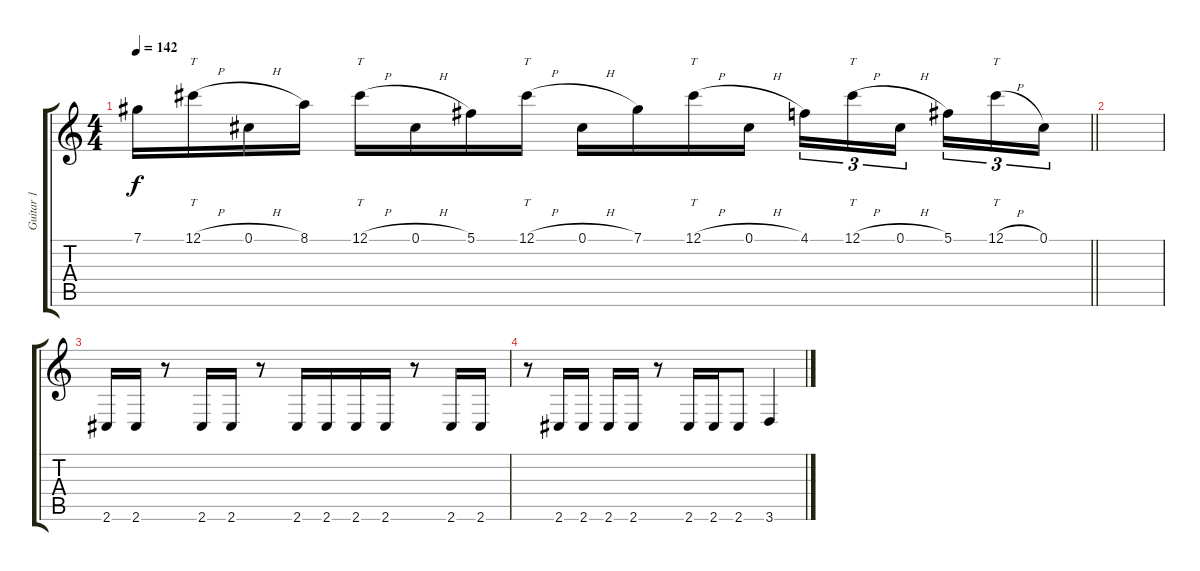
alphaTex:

\track ("Guitar 1" "Guitar 1") {instrument distortionguitar}
\staff {score tabs}
\tuning (Db4 Ab3 E3 B2 Gb2 B1) {hide}
\ts (4 4)
\tempo 142
\clef g2
\barLineRight lightlight
\ks c
7.1.16{dy f} 12.1{h}.16{tt} 0.1{h}.16 8.1.16 12.1{h}.16{tt} 0.1{h}.16 5.1.16 12.1{h}.16{tt} 0.1{h}.16 7.1.16 12.1{h}.16{tt} 0.1{h}.16 4.1.16{tu (3 2)} 12.1{h}.16{tt tu (3 2)} 0.1{h}.16{tu (3 2) beam splitsecondary} 5.1.16{tu (3 2)} 12.1{h}.16{tt tu (3 2)} 0.1.16{tu (3 2)} |
|
2.6.16 2.6.16 r.8 2.6.16 2.6.16 r.8 2.6.16 2.6.16 2.6.16 2.6.16 r.8 2.6.16 2.6.16 |
r.8 2.6.16 2.6.16 2.6.16 2.6.16 r.8 2.6.16 2.6.16 2.6.8 3.6.4
